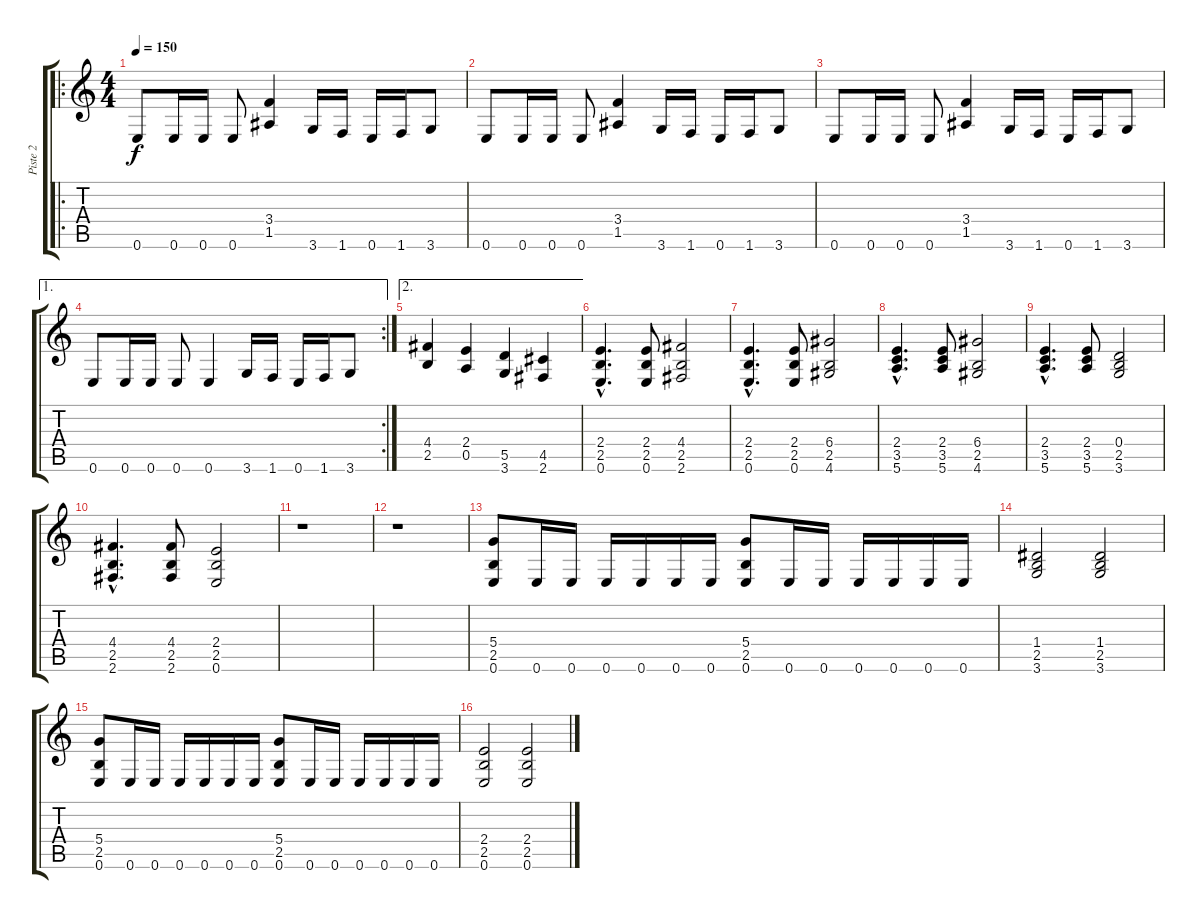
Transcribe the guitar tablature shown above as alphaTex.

\track ("Piste 2" "Piste 2") {instrument overdrivenguitar}
\staff {score tabs}
\tuning (E4 B3 G3 D3 A2 E2) {hide}
\ro
\ts (4 4)
\tempo 150
\clef g2
\ks c
0.6.8{dy f instrument overdrivenguitar} 0.6.16 0.6.16 0.6.8 (3.4 1.5).4 3.6.16 1.6.16 0.6.16 1.6.16 3.6.8 |
0.6.8 0.6.16 0.6.16 0.6.8 (3.4 1.5).4 3.6.16 1.6.16 0.6.16 1.6.16 3.6.8 |
0.6.8 0.6.16 0.6.16 0.6.8 (3.4 1.5).4 3.6.16 1.6.16 0.6.16 1.6.16 3.6.8 |
\ae 1
\rc 2
0.6.8 0.6.16 0.6.16 0.6.8 0.6.4 3.6.16 1.6.16 0.6.16 1.6.16 3.6.8 |
\ae 2
(4.4 2.5).4 (2.4 0.5).4 (5.5 3.6).4 (4.5 2.6).4 |
(2.4{hac} 2.5{hac} 0.6{hac}).4{d} (2.4 2.5 0.6).8 (4.4 2.5 2.6).2 |
(2.4{hac} 2.5{hac} 0.6{hac}).4{d} (2.4 2.5 0.6).8 (6.4 2.5 4.6).2 |
(2.4{hac} 3.5{hac} 5.6{hac}).4{d} (2.4 3.5 5.6).8 (6.4 2.5 4.6).2 |
(2.4{hac} 3.5{hac} 5.6{hac}).4{d} (2.4 3.5 5.6).8 (0.4 2.5 3.6).2 |
(4.4{hac} 2.5{hac} 2.6{hac}).4{d} (4.4 2.5 2.6).8 (2.4 2.5 0.6).2 |
r.1 |
r.1 |
(5.4 2.5 0.6).8 0.6.16 0.6.16 0.6.16 0.6.16 0.6.16 0.6.16 (5.4 2.5 0.6).8 0.6.16 0.6.16 0.6.16 0.6.16 0.6.16 0.6.16 |
(1.4 2.5 3.6).2 (1.4 2.5 3.6).2 |
(5.4 2.5 0.6).8 0.6.16 0.6.16 0.6.16 0.6.16 0.6.16 0.6.16 (5.4 2.5 0.6).8 0.6.16 0.6.16 0.6.16 0.6.16 0.6.16 0.6.16 |
(2.4 2.5 0.6).2 (2.4 2.5 0.6).2
